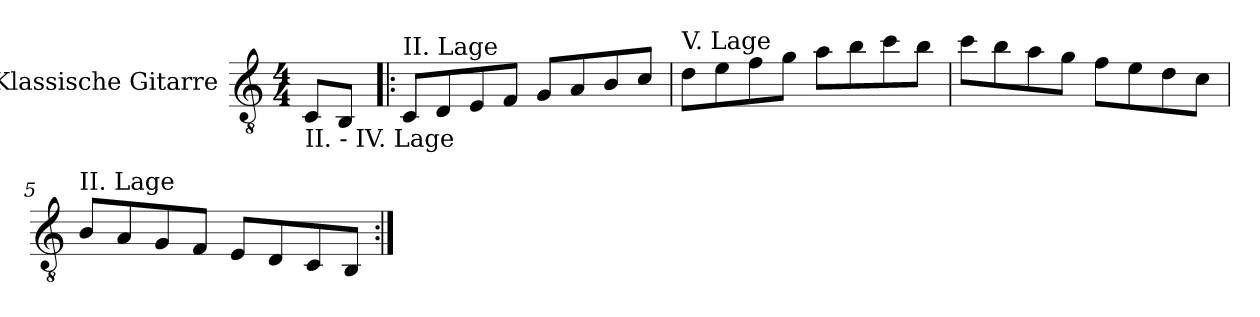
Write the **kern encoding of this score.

**kern
*part1
*staff1
*I"Klassische Gitarre
*I'Git.
*clefGv2
*k[]
*M4/4
=1
!LO:TX:b:t=II. - IV. Lage
8C/L
8BB/J
=2!|:
!LO:TX:a:t=II. Lage
8C/L
8D/
8E/
8F/J
8G/L
8A/
8B/
8c/J
=3
!LO:TX:a:t=V. Lage
8d\L
8e\
8f\
8g\J
8a\L
8b\
8cc\
8b\J
!!LO:LB:g=z
=4
8cc\L
8b\
8a\
8g\J
8f\L
8e\
8d\
8c\J
=5
!LO:TX:a:t=II. Lage
8B</L
8A/
8G/
8F/J
8E/L
8D/
8C/
8BB/J
=:|!
*-
